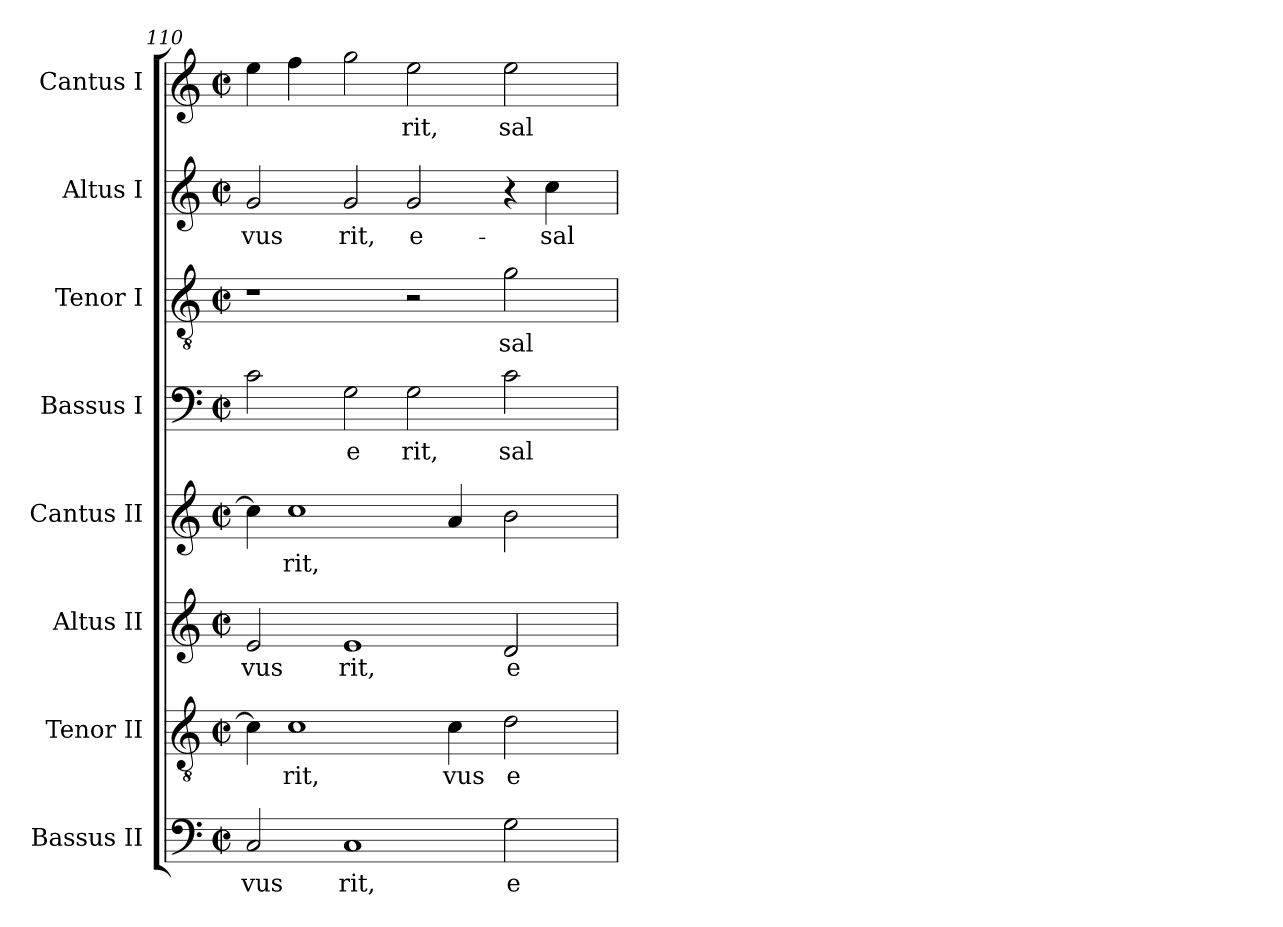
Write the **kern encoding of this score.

**kern	**text	**kern	**text	**kern	**text	**kern	**text	**kern	**text	**kern	**text	**kern	**text	**kern	**text
*part8	*part8	*part7	*part7	*part6	*part6	*part5	*part5	*part4	*part4	*part3	*part3	*part2	*part2	*part1	*part1
*staff8	*staff8	*staff7	*staff7	*staff6	*staff6	*staff5	*staff5	*staff4	*staff4	*staff3	*staff3	*staff2	*staff2	*staff1	*staff1
*I"Bassus II	*	*I"Tenor II	*	*I"Altus II	*	*I"Cantus II	*	*I"Bassus I	*	*I"Tenor I	*	*I"Altus I	*	*I"Cantus I	*
!!LO:PB:g=z
*clefF4	*	*clefGv2	*	*clefG2	*	*clefG2	*	*clefF4	*	*clefGv2	*	*clefG2	*	*clefG2	*
*M2/2	*	*M2/2	*	*M2/2	*	*M2/2	*	*M2/2	*	*M2/2	*	*M2/2	*	*M2/2	*
*met(c|)	*	*met(c|)	*	*met(c|)	*	*met(c|)	*	*met(c|)	*	*met(c|)	*	*met(c|)	*	*met(c|)	*
=110	=110	=110	=110	=110	=110	=110	=110	=110	=110	=110	=110	=110	=110	=110	=110
!	!LO:LY:b:cj	!	!	!	!LO:LY:b:cj	!	!	!	!	!	!	!	!LO:LY:b:cj	!	!
*	*	*	*	*	*	*^	*	*	*	*	*	*	*	*^	*
2C/	vus	4c\]	.	2e/	vus	4cc\]	4ryy	.	2c\	.	1r	.	2g/	vus	4ee\	4ryy	.
!	!	!	!LO:LY:b:cj	!	!	!	!	!LO:LY:b:cj	!	!	!	!	!	!	!	!	!
.	.	1c	-rit,	.	.	1cc	32.ryy	-rit,	.	.	.	.	.	.	4ff\	32ryy	.
.	.	.	.	.	.	.	.	.	.	.	.	.	.	.	.	1ryy	.
.	.	.	.	.	.	.	1ryy	.	.	.	.	.	.	.	.	.	.
!	!LO:LY:b:cj	!	!	!	!LO:LY:b:cj	!	!	!	!	!LO:LY:b:cj	!	!	!	!LO:LY:b:cj	!	!	!
1C	-rit,	.	.	1e	-rit,	.	.	.	2G\	e	.	.	2g/	-rit,	2gg\	.	.
!	!	!	!	!	!	!	!	!	!	!LO:LY:b:cj	!	!	!	!LO:LY:b:cj	!	!	!LO:LY:b:cj
.	.	.	.	.	.	.	.	.	2G\	rit,	2r	.	2g/	e-	2ee\	.	rit,
!	!	!	!LO:LY:b:cj	!	!	!	!	!	!	!	!	!	!	!	!	!	!
.	.	4c\	vus	.	.	4a/	.	.	.	.	.	.	.	.	.	.	.
.	.	.	.	.	.	.	.	.	.	.	.	.	.	.	.	2ryy	.
.	.	.	.	.	.	.	2ryy	.	.	.	.	.	.	.	.	.	.
!	!LO:LY:b:cj	!	!LO:LY:b:cj	!	!LO:LY:b:cj	!	!	!	!	!LO:LY:b:cj	!	!LO:LY:b:cj	!	!	!	!	!LO:LY:b:cj
2G\	e-	2d\	e-	2d/	e-	2b\	.	.	2c\	sal	2g\	sal-	4r	.	2ee\	.	sal
!	!	!	!	!	!	!	!	!	!	!	!	!	!	!LO:LY:b:cj	!	!	!
.	.	.	.	.	.	.	.	.	.	.	.	.	4cc\	sal-	.	.	.
.	.	.	.	.	.	.	.	.	.	.	.	.	.	.	.	8..ryy	.
.	.	.	.	.	.	.	8ryy	.	.	.	.	.	.	.	.	.	.
.	.	.	.	.	.	.	16ryy	.	.	.	.	.	.	.	.	.	.
.	.	.	.	.	.	.	64ryy	.	.	.	.	.	.	.	.	.	.
*	*	*	*	*	*	*v	*v	*	*	*	*	*	*	*	*v	*v	*
=	=	=	=	=	=	=	=	=	=	=	=	=	=	=	=
*-	*-	*-	*-	*-	*-	*-	*-	*-	*-	*-	*-	*-	*-	*-	*-
